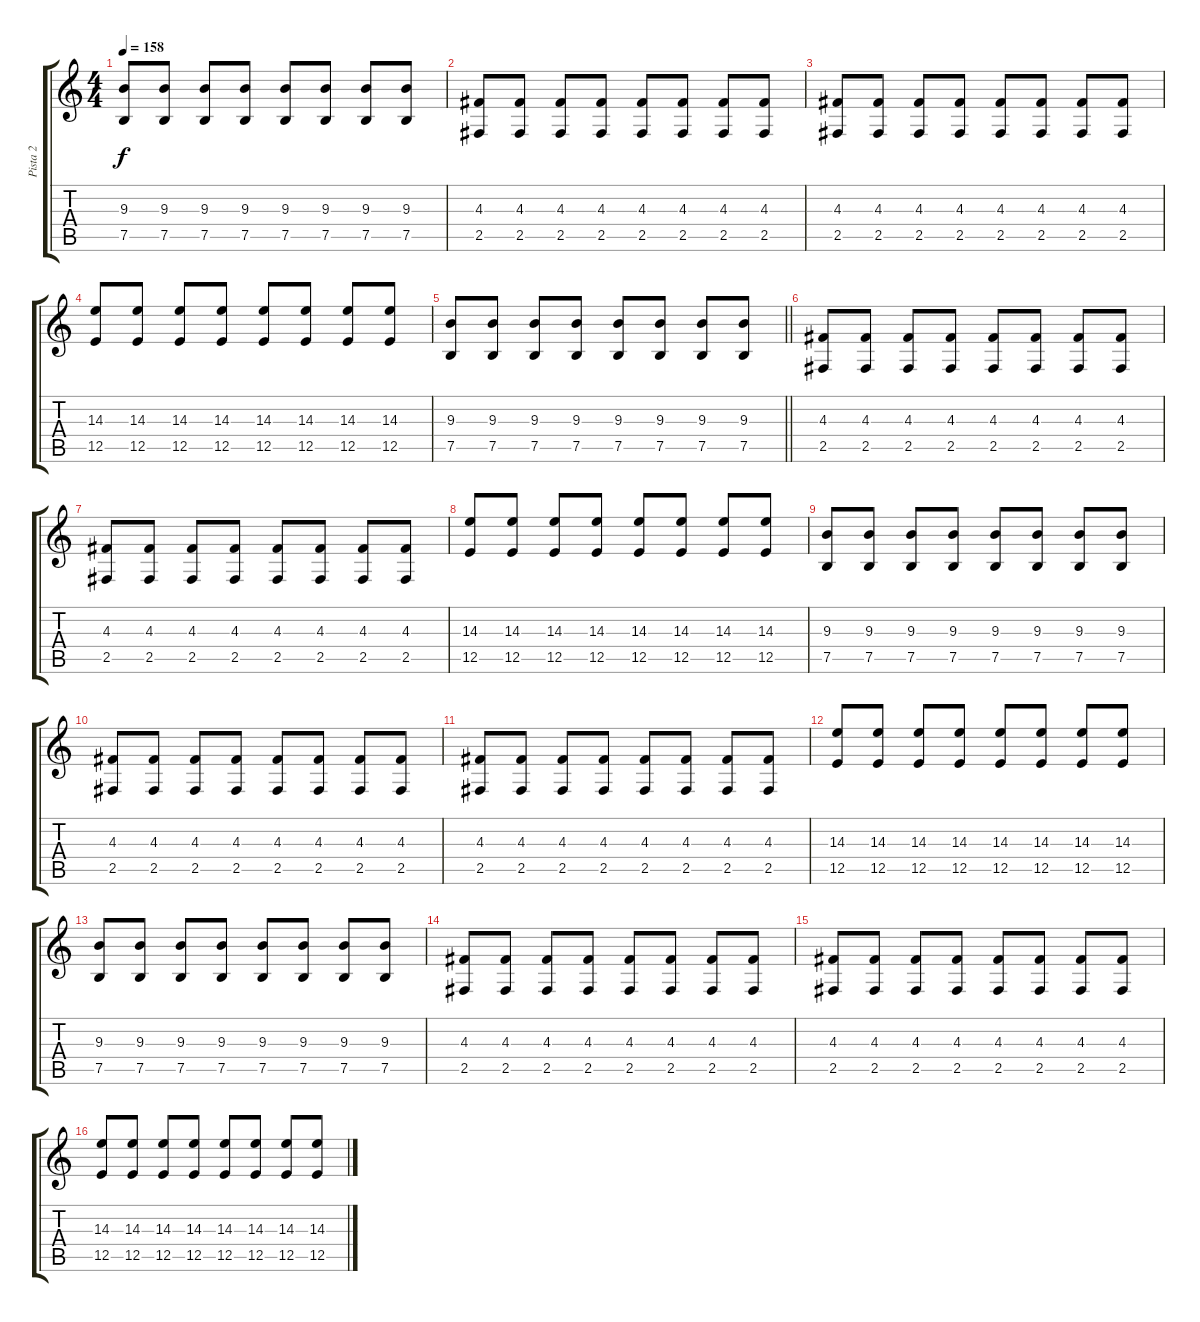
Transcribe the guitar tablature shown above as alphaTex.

\track ("Pista 2" "Pista 2") {instrument distortionguitar}
\staff {score tabs}
\tuning (B3 Gb3 D3 A2 E2 B1) {hide}
\ts (4 4)
\tempo 158
\clef g2
\ks c
(9.3 7.5).8{dy f} (9.3 7.5).8 (9.3 7.5).8 (9.3 7.5).8 (9.3 7.5).8 (9.3 7.5).8 (9.3 7.5).8 (9.3 7.5).8 |
(4.3 2.5).8 (4.3 2.5).8 (4.3 2.5).8 (4.3 2.5).8 (4.3 2.5).8 (4.3 2.5).8 (4.3 2.5).8 (4.3 2.5).8 |
(4.3 2.5).8 (4.3 2.5).8 (4.3 2.5).8 (4.3 2.5).8 (4.3 2.5).8 (4.3 2.5).8 (4.3 2.5).8 (4.3 2.5).8 |
(14.3 12.5).8 (14.3 12.5).8 (14.3 12.5).8 (14.3 12.5).8 (14.3 12.5).8 (14.3 12.5).8 (14.3 12.5).8 (14.3 12.5).8 |
\barLineRight lightlight
(9.3 7.5).8 (9.3 7.5).8 (9.3 7.5).8 (9.3 7.5).8 (9.3 7.5).8 (9.3 7.5).8 (9.3 7.5).8 (9.3 7.5).8 |
(4.3 2.5).8 (4.3 2.5).8 (4.3 2.5).8 (4.3 2.5).8 (4.3 2.5).8 (4.3 2.5).8 (4.3 2.5).8 (4.3 2.5).8 |
(4.3 2.5).8 (4.3 2.5).8 (4.3 2.5).8 (4.3 2.5).8 (4.3 2.5).8 (4.3 2.5).8 (4.3 2.5).8 (4.3 2.5).8 |
(14.3 12.5).8 (14.3 12.5).8 (14.3 12.5).8 (14.3 12.5).8 (14.3 12.5).8 (14.3 12.5).8 (14.3 12.5).8 (14.3 12.5).8 |
(9.3 7.5).8 (9.3 7.5).8 (9.3 7.5).8 (9.3 7.5).8 (9.3 7.5).8 (9.3 7.5).8 (9.3 7.5).8 (9.3 7.5).8 |
(4.3 2.5).8 (4.3 2.5).8 (4.3 2.5).8 (4.3 2.5).8 (4.3 2.5).8 (4.3 2.5).8 (4.3 2.5).8 (4.3 2.5).8 |
(4.3 2.5).8 (4.3 2.5).8 (4.3 2.5).8 (4.3 2.5).8 (4.3 2.5).8 (4.3 2.5).8 (4.3 2.5).8 (4.3 2.5).8 |
(14.3 12.5).8 (14.3 12.5).8 (14.3 12.5).8 (14.3 12.5).8 (14.3 12.5).8 (14.3 12.5).8 (14.3 12.5).8 (14.3 12.5).8 |
(9.3 7.5).8 (9.3 7.5).8 (9.3 7.5).8 (9.3 7.5).8 (9.3 7.5).8 (9.3 7.5).8 (9.3 7.5).8 (9.3 7.5).8 |
(4.3 2.5).8 (4.3 2.5).8 (4.3 2.5).8 (4.3 2.5).8 (4.3 2.5).8 (4.3 2.5).8 (4.3 2.5).8 (4.3 2.5).8 |
(4.3 2.5).8 (4.3 2.5).8 (4.3 2.5).8 (4.3 2.5).8 (4.3 2.5).8 (4.3 2.5).8 (4.3 2.5).8 (4.3 2.5).8 |
(14.3 12.5).8 (14.3 12.5).8 (14.3 12.5).8 (14.3 12.5).8 (14.3 12.5).8 (14.3 12.5).8 (14.3 12.5).8 (14.3 12.5).8
